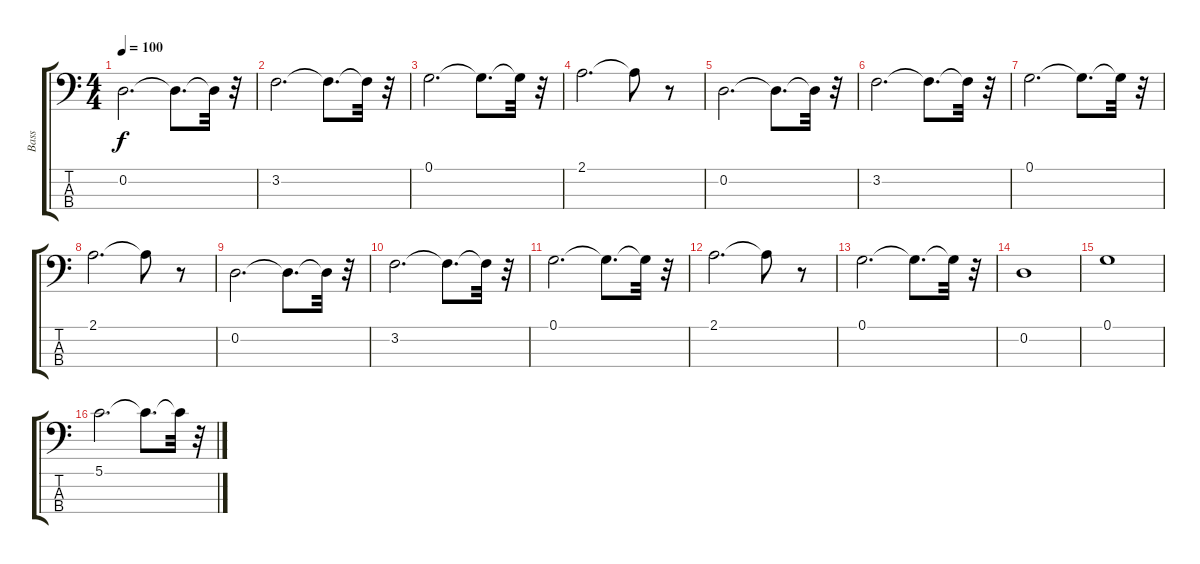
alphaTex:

\track ("Bass" "Bass") {instrument fretlessbass}
\staff {score tabs}
\tuning (G2 D2 A1 E1) {hide}
\ts (4 4)
\tempo 100
\clef f4
\ks c
0.2.2{d dy f} 0.2{t}.8{d} 0.2{t}.32 r.32 |
3.2.2{d} 3.2{t}.8{d} 3.2{t}.32 r.32 |
0.1.2{d} 0.1{t}.8{d} 0.1{t}.32 r.32 |
2.1.2{d} 2.1{t}.8 r.8 |
0.2.2{d} 0.2{t}.8{d} 0.2{t}.32 r.32 |
3.2.2{d} 3.2{t}.8{d} 3.2{t}.32 r.32 |
0.1.2{d} 0.1{t}.8{d} 0.1{t}.32 r.32 |
2.1.2{d} 2.1{t}.8 r.8 |
0.2.2{d} 0.2{t}.8{d} 0.2{t}.32 r.32 |
3.2.2{d} 3.2{t}.8{d} 3.2{t}.32 r.32 |
0.1.2{d} 0.1{t}.8{d} 0.1{t}.32 r.32 |
2.1.2{d} 2.1{t}.8 r.8 |
0.1.2{d} 0.1{t}.8{d} 0.1{t}.32 r.32 |
0.2.1 |
0.1.1 |
5.1.2{d} 5.1{t}.8{d} 5.1{t}.32 r.32
